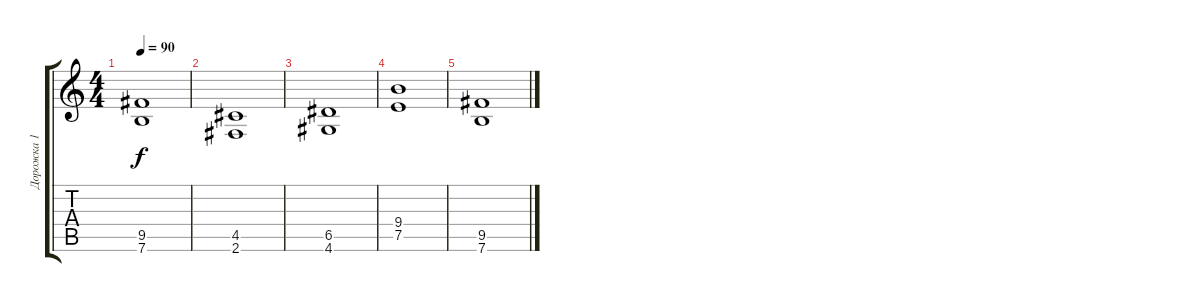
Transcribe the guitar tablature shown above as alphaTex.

\track ("Дорожка 1" "Дорожка 1") {instrument distortionguitar}
\staff {score tabs}
\tuning (E4 B3 G3 D3 A2 E2) {hide}
\ts (4 4)
\tempo 90
\clef g2
\ks c
(9.5 7.6).1{dy f} |
(4.5 2.6).1 |
(6.5 4.6).1 |
(9.4 7.5).1 |
(9.5 7.6).1
